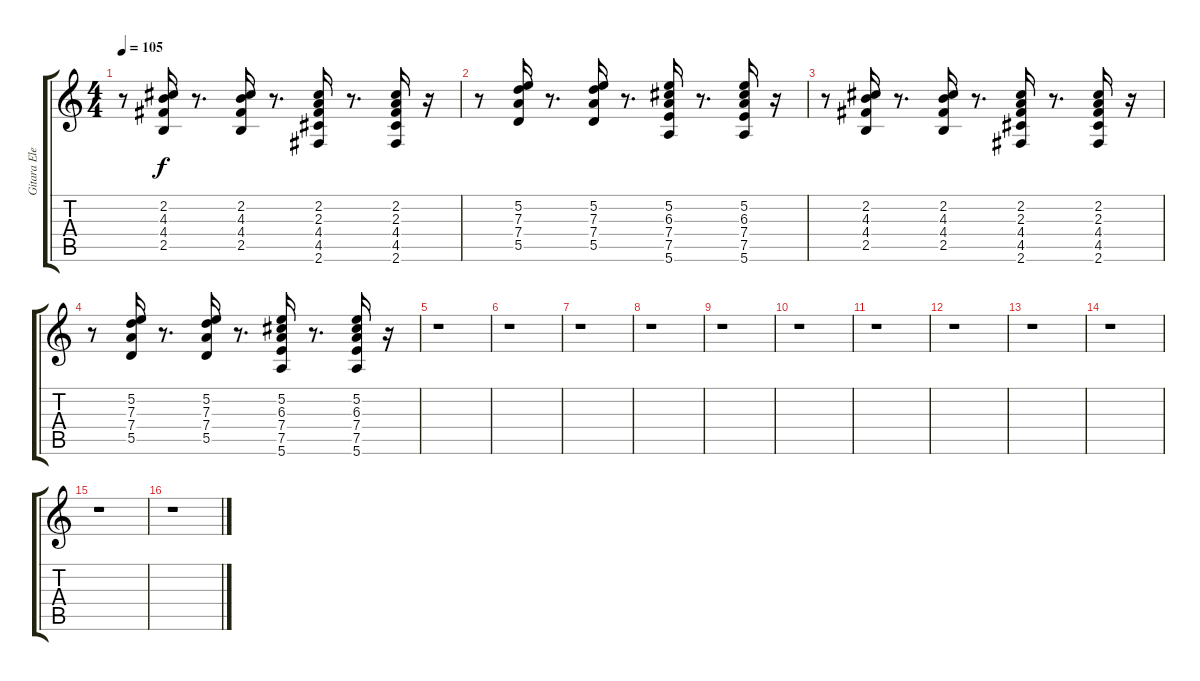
\track ("Gitara Elektryczna 2" "Gitara Ele") {instrument distortionguitar}
\staff {score tabs}
\tuning (E4 B3 G3 D3 A2 E2) {hide}
\ts (4 4)
\tempo 105
\clef g2
\ks c
r.8{dy f} (2.2 4.3 4.4 2.5).16 r.8{d} (2.2 4.3 4.4 2.5).16 r.8{d} (2.2 2.3 4.4 4.5 2.6).16 r.8{d} (2.2 2.3 4.4 4.5 2.6).16 r.16 |
r.8 (5.2 7.3 7.4 5.5).16 r.8{d} (5.2 7.3 7.4 5.5).16 r.8{d} (5.2 6.3 7.4 7.5 5.6).16 r.8{d} (5.2 6.3 7.4 7.5 5.6).16 r.16 |
r.8 (2.2 4.3 4.4 2.5).16 r.8{d} (2.2 4.3 4.4 2.5).16 r.8{d} (2.2 2.3 4.4 4.5 2.6).16 r.8{d} (2.2 2.3 4.4 4.5 2.6).16 r.16 |
r.8 (5.2 7.3 7.4 5.5).16 r.8{d} (5.2 7.3 7.4 5.5).16 r.8{d} (5.2 6.3 7.4 7.5 5.6).16 r.8{d} (5.2 6.3 7.4 7.5 5.6).16 r.16 |
r.1 |
r.1 |
r.1 |
r.1 |
r.1 |
r.1 |
r.1 |
r.1 |
r.1 |
r.1 |
r.1 |
r.1
